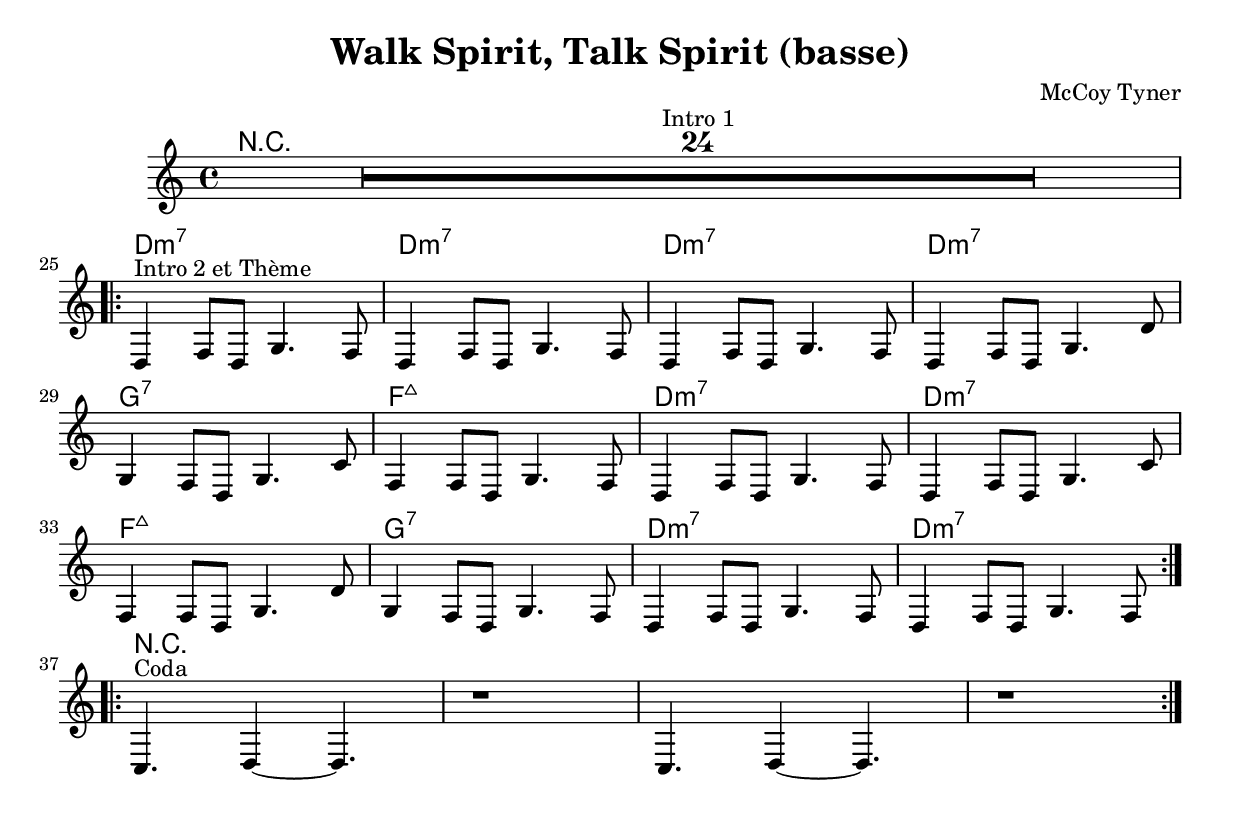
\header{
  composer = "McCoy Tyner"
  title = "Walk Spirit, Talk Spirit (basse)"
}

\score{

	<<

	\chords{
		r1*24
		d1:7m d1:7m d1:7m d1:7m
		g1:7 f1:7maj d1:7m d1:7m
		f1:7maj g1:7 d1:7m d1:7m
		r1*4
	}

	\relative{

		\time 4/4
		\key c \major

		\set Score.skipBars = ##t

		R1*24^\markup{"Intro 1"} \break

		\repeat "volta" 2 {
			d4^\markup{"Intro 2 et Thème"} f8 d8 g4. f8
			d4 f8 d8 g4. f8
			d4 f8 d8 g4. f8
			d4 f8 d8 g4. d'8 \break

			g,4 f8 d8 g4. c8
			f,4 f8 d8 g4. f8
			d4 f8 d8 g4. f8
			d4 f8 d8 g4. c8 \break
	
			f,4 f8 d8 g4. d'8
			g,4 f8 d8 g4. f8
			d4 f8 d8 g4. f8
			d4 f8 d8 g4. f8 \break
		}

		\repeat "volta" 2 {
			c4.^\markup{"Coda"} d4~ d4.
			r1
			c4. d4~ d4.
			r1
		}
	}
	>>
}

\version "2.10.33"  % necessary for upgrading to future LilyPond versions.

